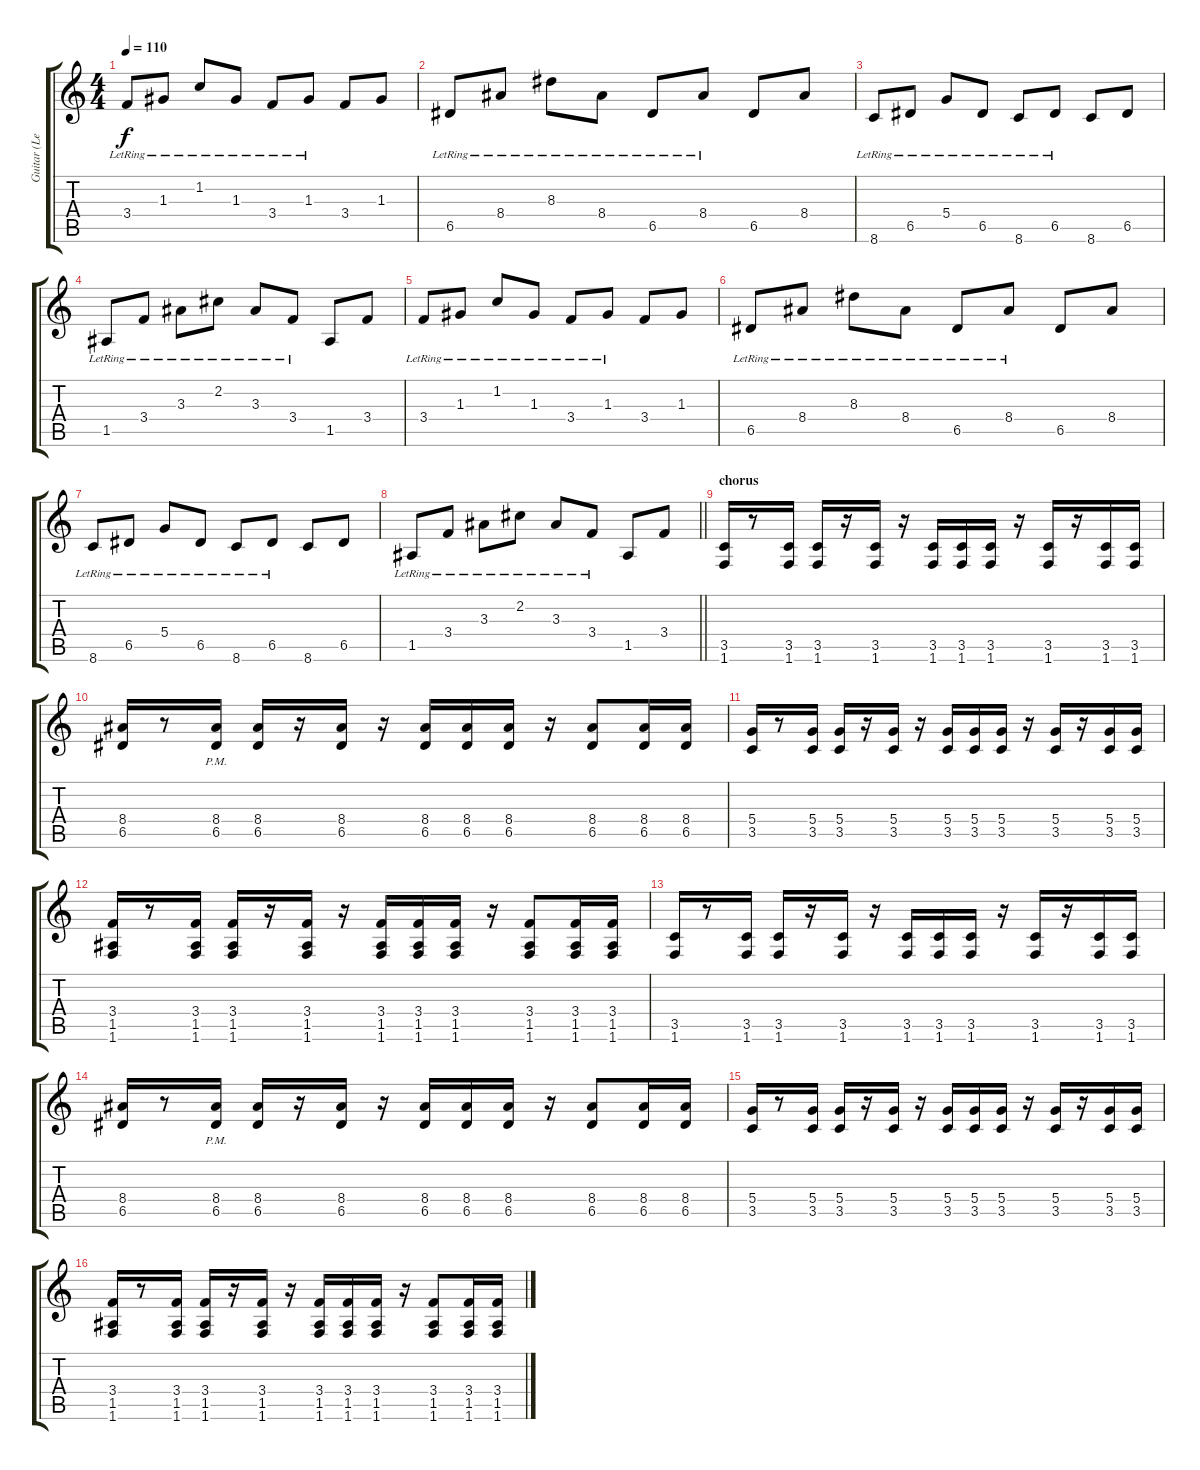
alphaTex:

\track ("Guitar (Lead)" "Guitar (Le") {instrument distortionguitar}
\staff {score tabs}
\tuning (E4 B3 G3 D3 A2 E2) {hide}
\ts (4 4)
\tempo 110
\clef g2
\ks c
3.4{lr}.8{dy f} 1.3{lr}.8 1.2{lr}.8 1.3{lr}.8 3.4{lr}.8 1.3{lr}.8 3.4.8 1.3.8 |
6.5{lr}.8 8.4{lr}.8 8.3{lr}.8 8.4{lr}.8 6.5{lr}.8 8.4{lr}.8 6.5.8 8.4.8 |
8.6{lr}.8 6.5{lr}.8 5.4{lr}.8 6.5{lr}.8 8.6{lr}.8 6.5{lr}.8 8.6.8 6.5.8 |
1.5{lr}.8 3.4{lr}.8 3.3{lr}.8 2.2{lr}.8 3.3{lr}.8 3.4{lr}.8 1.5.8 3.4.8 |
3.4{lr}.8 1.3{lr}.8 1.2{lr}.8 1.3{lr}.8 3.4{lr}.8 1.3{lr}.8 3.4.8 1.3.8 |
6.5{lr}.8 8.4{lr}.8 8.3{lr}.8 8.4{lr}.8 6.5{lr}.8 8.4{lr}.8 6.5.8 8.4.8 |
8.6{lr}.8 6.5{lr}.8 5.4{lr}.8 6.5{lr}.8 8.6{lr}.8 6.5{lr}.8 8.6.8 6.5.8 |
\barLineRight lightlight
1.5{lr}.8 3.4{lr}.8 3.3{lr}.8 2.2{lr}.8 3.3{lr}.8 3.4{lr}.8 1.5.8 3.4.8 |
\section ("" "chorus")
(3.5 1.6).16 r.8 (3.5 1.6).16 (3.5 1.6).16 r.16 (3.5 1.6).16 r.16 (3.5 1.6).16 (3.5 1.6).16 (3.5 1.6).16 r.16 (3.5 1.6).16 r.16 (3.5 1.6).16 (3.5 1.6).16 |
(8.4 6.5).16 r.8 (8.4{pm} 6.5{pm}).16 (8.4 6.5).16 r.16 (8.4 6.5).16 r.16 (8.4 6.5).16 (8.4 6.5).16 (8.4 6.5).16 r.16 (8.4 6.5).8 (8.4 6.5).16 (8.4 6.5).16 |
(5.4 3.5).16 r.8 (5.4 3.5).16 (5.4 3.5).16 r.16 (5.4 3.5).16 r.16 (5.4 3.5).16 (5.4 3.5).16 (5.4 3.5).16 r.16 (5.4 3.5).16 r.16 (5.4 3.5).16 (5.4 3.5).16 |
(3.4 1.5 1.6).16 r.8 (3.4 1.5 1.6).16 (3.4 1.5 1.6).16 r.16 (3.4 1.5 1.6).16 r.16 (3.4 1.5 1.6).16 (3.4 1.5 1.6).16 (3.4 1.5 1.6).16 r.16 (3.4 1.5 1.6).8 (3.4 1.5 1.6).16 (3.4 1.5 1.6).16 |
(3.5 1.6).16 r.8 (3.5 1.6).16 (3.5 1.6).16 r.16 (3.5 1.6).16 r.16 (3.5 1.6).16 (3.5 1.6).16 (3.5 1.6).16 r.16 (3.5 1.6).16 r.16 (3.5 1.6).16 (3.5 1.6).16 |
(8.4 6.5).16 r.8 (8.4{pm} 6.5{pm}).16 (8.4 6.5).16 r.16 (8.4 6.5).16 r.16 (8.4 6.5).16 (8.4 6.5).16 (8.4 6.5).16 r.16 (8.4 6.5).8 (8.4 6.5).16 (8.4 6.5).16 |
(5.4 3.5).16 r.8 (5.4 3.5).16 (5.4 3.5).16 r.16 (5.4 3.5).16 r.16 (5.4 3.5).16 (5.4 3.5).16 (5.4 3.5).16 r.16 (5.4 3.5).16 r.16 (5.4 3.5).16 (5.4 3.5).16 |
(3.4 1.5 1.6).16 r.8 (3.4 1.5 1.6).16 (3.4 1.5 1.6).16 r.16 (3.4 1.5 1.6).16 r.16 (3.4 1.5 1.6).16 (3.4 1.5 1.6).16 (3.4 1.5 1.6).16 r.16 (3.4 1.5 1.6).8 (3.4 1.5 1.6).16 (3.4 1.5 1.6).16
